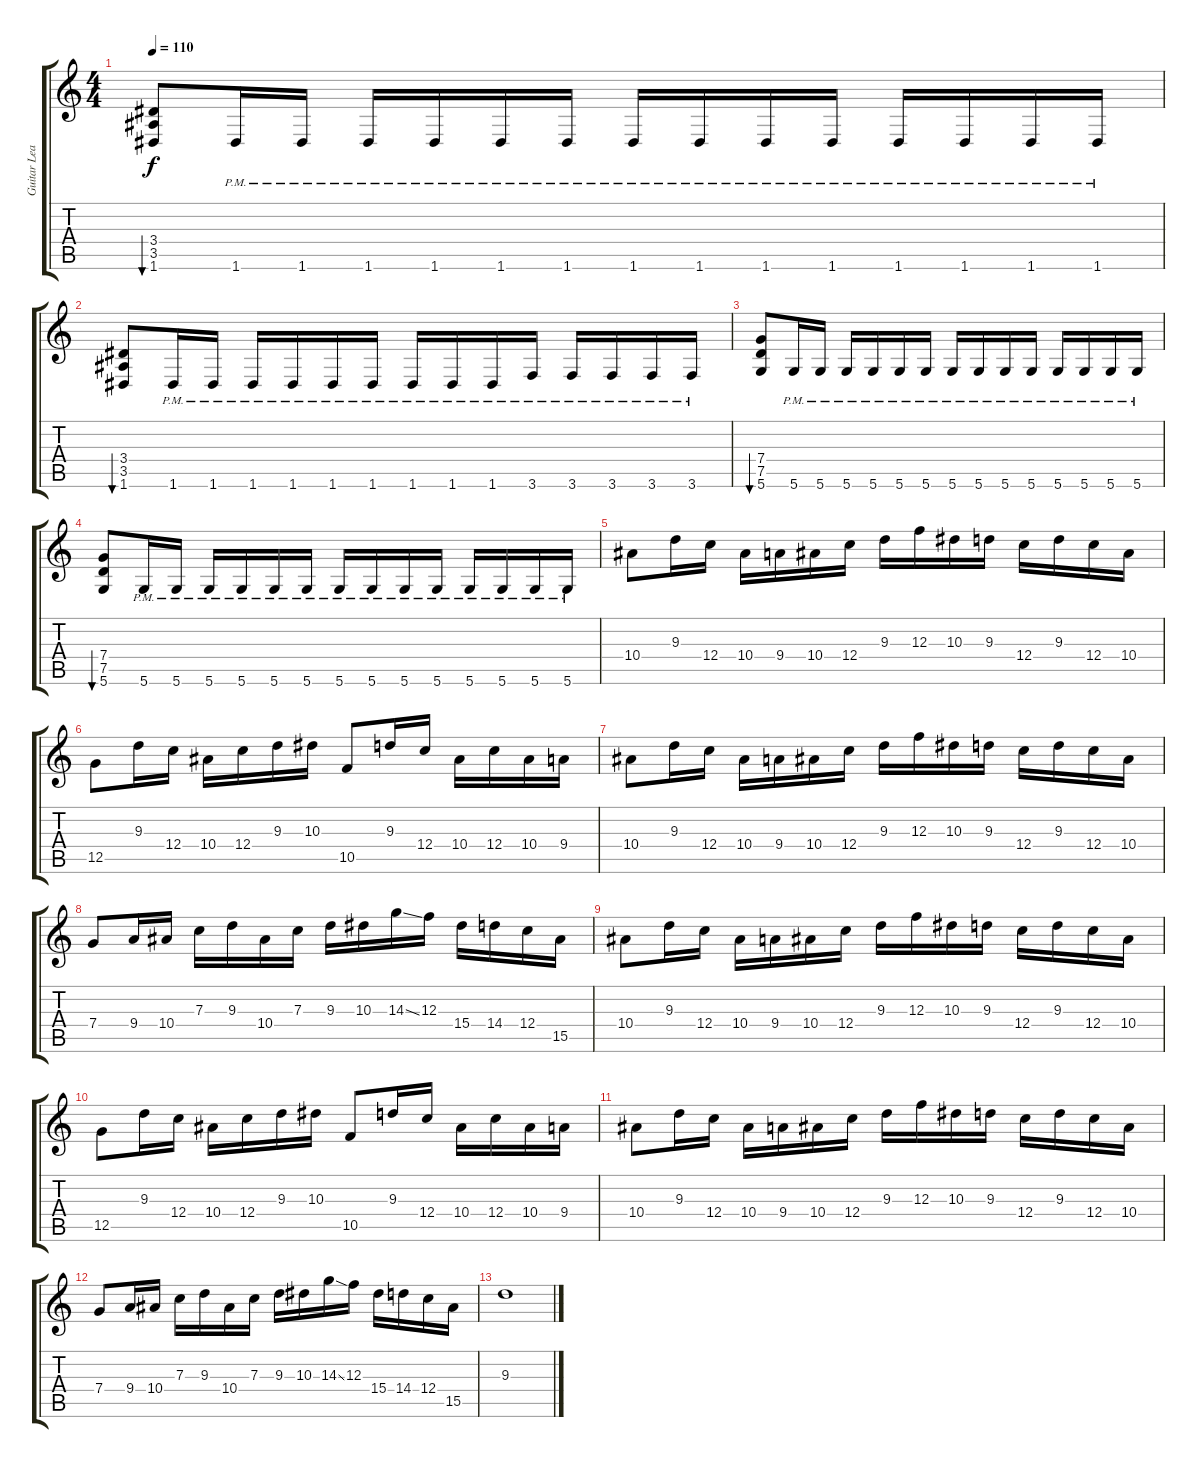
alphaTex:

\track ("Guitar Lead Harmony" "Guitar Lea") {instrument distortionguitar}
\staff {score tabs}
\tuning (D4 A3 F3 C3 G2 D2) {hide}
\ts (4 4)
\tempo 110
\clef g2
\ks c
(3.4 3.5 1.6).8{bu 60 dy f} 1.6{pm}.16 1.6{pm}.16 1.6{pm}.16 1.6{pm}.16 1.6{pm}.16 1.6{pm}.16 1.6{pm}.16 1.6{pm}.16 1.6{pm}.16 1.6{pm}.16 1.6{pm}.16 1.6{pm}.16 1.6{pm}.16 1.6{pm}.16 |
(3.4 3.5 1.6).8{bu 60} 1.6{pm}.16 1.6{pm}.16 1.6{pm}.16 1.6{pm}.16 1.6{pm}.16 1.6{pm}.16 1.6{pm}.16 1.6{pm}.16 1.6{pm}.16 3.6{pm}.16 3.6{pm}.16 3.6{pm}.16 3.6{pm}.16 3.6{pm}.16 |
(7.4 7.5 5.6).8{bu 60} 5.6{pm}.16 5.6{pm}.16 5.6{pm}.16 5.6{pm}.16 5.6{pm}.16 5.6{pm}.16 5.6{pm}.16 5.6{pm}.16 5.6{pm}.16 5.6{pm}.16 5.6{pm}.16 5.6{pm}.16 5.6{pm}.16 5.6{pm}.16 |
(7.4 7.5 5.6).8{bu 60} 5.6{pm}.16 5.6{pm}.16 5.6{pm}.16 5.6{pm}.16 5.6{pm}.16 5.6{pm}.16 5.6{pm}.16 5.6{pm}.16 5.6{pm}.16 5.6{pm}.16 5.6{pm}.16 5.6{pm}.16 5.6{pm}.16 5.6{pm}.16 |
10.4.8 9.3.16 12.4.16 10.4.16 9.4.16 10.4.16 12.4.16 9.3.16 12.3.16 10.3.16 9.3.16 12.4.16 9.3.16 12.4.16 10.4.16 |
12.5.8 9.3.16 12.4.16 10.4.16 12.4.16 9.3.16 10.3.16 10.5.8 9.3.16 12.4.16 10.4.16 12.4.16 10.4.16 9.4.16 |
10.4.8 9.3.16 12.4.16 10.4.16 9.4.16 10.4.16 12.4.16 9.3.16 12.3.16 10.3.16 9.3.16 12.4.16 9.3.16 12.4.16 10.4.16 |
7.4.8 9.4.16 10.4.16 7.3.16 9.3.16 10.4.16 7.3.16 9.3.16 10.3.16 14.3{ss}.16 12.3.16 15.4.16 14.4.16 12.4.16 15.5.16 |
10.4.8 9.3.16 12.4.16 10.4.16 9.4.16 10.4.16 12.4.16 9.3.16 12.3.16 10.3.16 9.3.16 12.4.16 9.3.16 12.4.16 10.4.16 |
12.5.8 9.3.16 12.4.16 10.4.16 12.4.16 9.3.16 10.3.16 10.5.8 9.3.16 12.4.16 10.4.16 12.4.16 10.4.16 9.4.16 |
10.4.8 9.3.16 12.4.16 10.4.16 9.4.16 10.4.16 12.4.16 9.3.16 12.3.16 10.3.16 9.3.16 12.4.16 9.3.16 12.4.16 10.4.16 |
7.4.8 9.4.16 10.4.16 7.3.16 9.3.16 10.4.16 7.3.16 9.3.16 10.3.16 14.3{ss}.16 12.3.16 15.4.16 14.4.16 12.4.16 15.5.16 |
9.3.1
